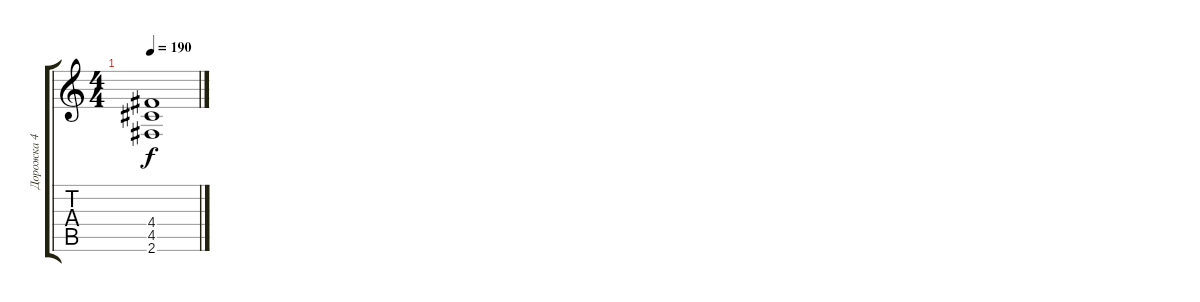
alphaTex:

\track ("Дорожка 4" "Дорожка 4") {instrument distortionguitar}
\staff {score tabs}
\tuning (E4 B3 G3 D3 A2 E2) {hide}
\ts (4 4)
\tempo 190
\clef g2
\ks c
(4.4 4.5 2.6).1{dy f}
